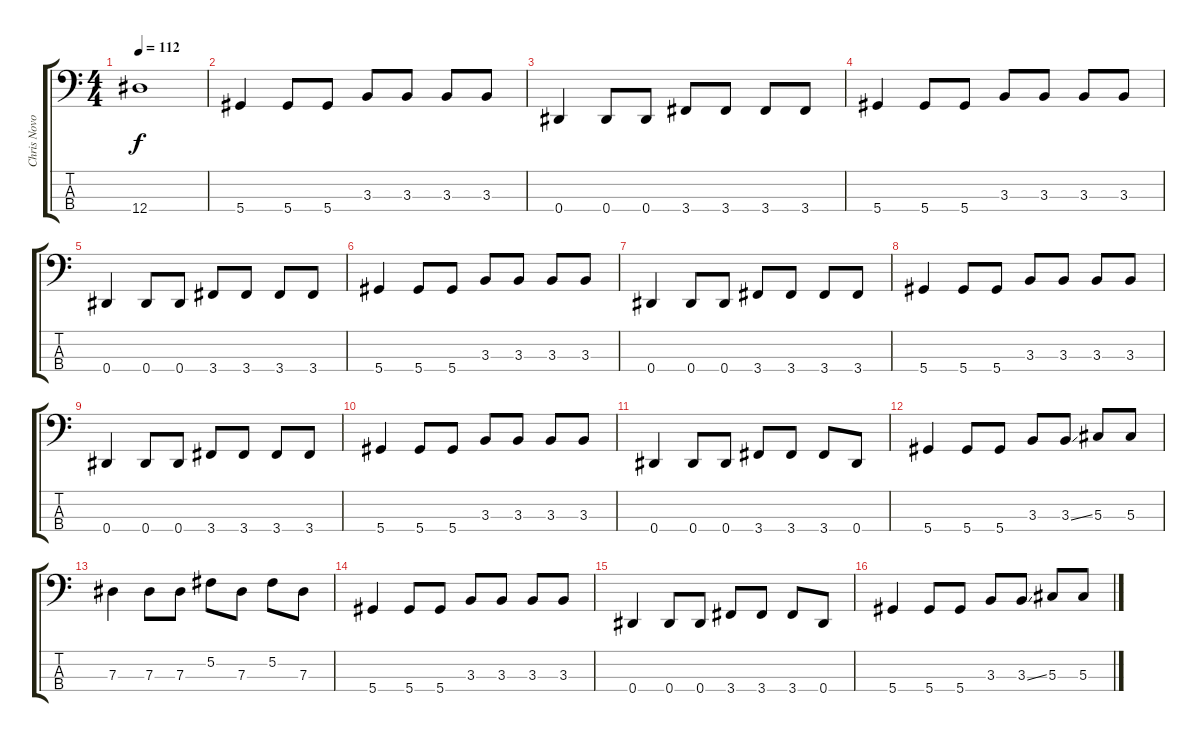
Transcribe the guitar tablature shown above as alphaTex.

\track ("Chris Novoselic (Bass)" "Chris Novo") {instrument electricbassfinger}
\staff {score tabs}
\tuning (Gb2 Db2 Ab1 Eb1) {hide}
\ts (4 4)
\tempo 112
\clef f4
\ks c
12.4{t}.1{dy f} |
5.4.4 5.4.8 5.4.8 3.3.8 3.3.8 3.3.8 3.3.8 |
0.4.4 0.4.8 0.4.8 3.4.8 3.4.8 3.4.8 3.4.8 |
5.4.4 5.4.8 5.4.8 3.3.8 3.3.8 3.3.8 3.3.8 |
0.4.4 0.4.8 0.4.8 3.4.8 3.4.8 3.4.8 3.4.8 |
5.4.4 5.4.8 5.4.8 3.3.8 3.3.8 3.3.8 3.3.8 |
0.4.4 0.4.8 0.4.8 3.4.8 3.4.8 3.4.8 3.4.8 |
5.4.4 5.4.8 5.4.8 3.3.8 3.3.8 3.3.8 3.3.8 |
0.4.4 0.4.8 0.4.8 3.4.8 3.4.8 3.4.8 3.4.8 |
5.4.4 5.4.8 5.4.8 3.3.8 3.3.8 3.3.8 3.3.8 |
0.4.4 0.4.8 0.4.8 3.4.8 3.4.8 3.4.8 0.4.8 |
5.4.4 5.4.8 5.4.8 3.3.8 3.3{ss}.8 5.3.8 5.3.8 |
7.3.4 7.3.8 7.3.8 5.2.8 7.3.8 5.2.8 7.3.8 |
5.4.4 5.4.8 5.4.8 3.3.8 3.3.8 3.3.8 3.3.8 |
0.4.4 0.4.8 0.4.8 3.4.8 3.4.8 3.4.8 0.4.8 |
5.4.4 5.4.8 5.4.8 3.3.8 3.3{ss}.8 5.3.8 5.3.8
